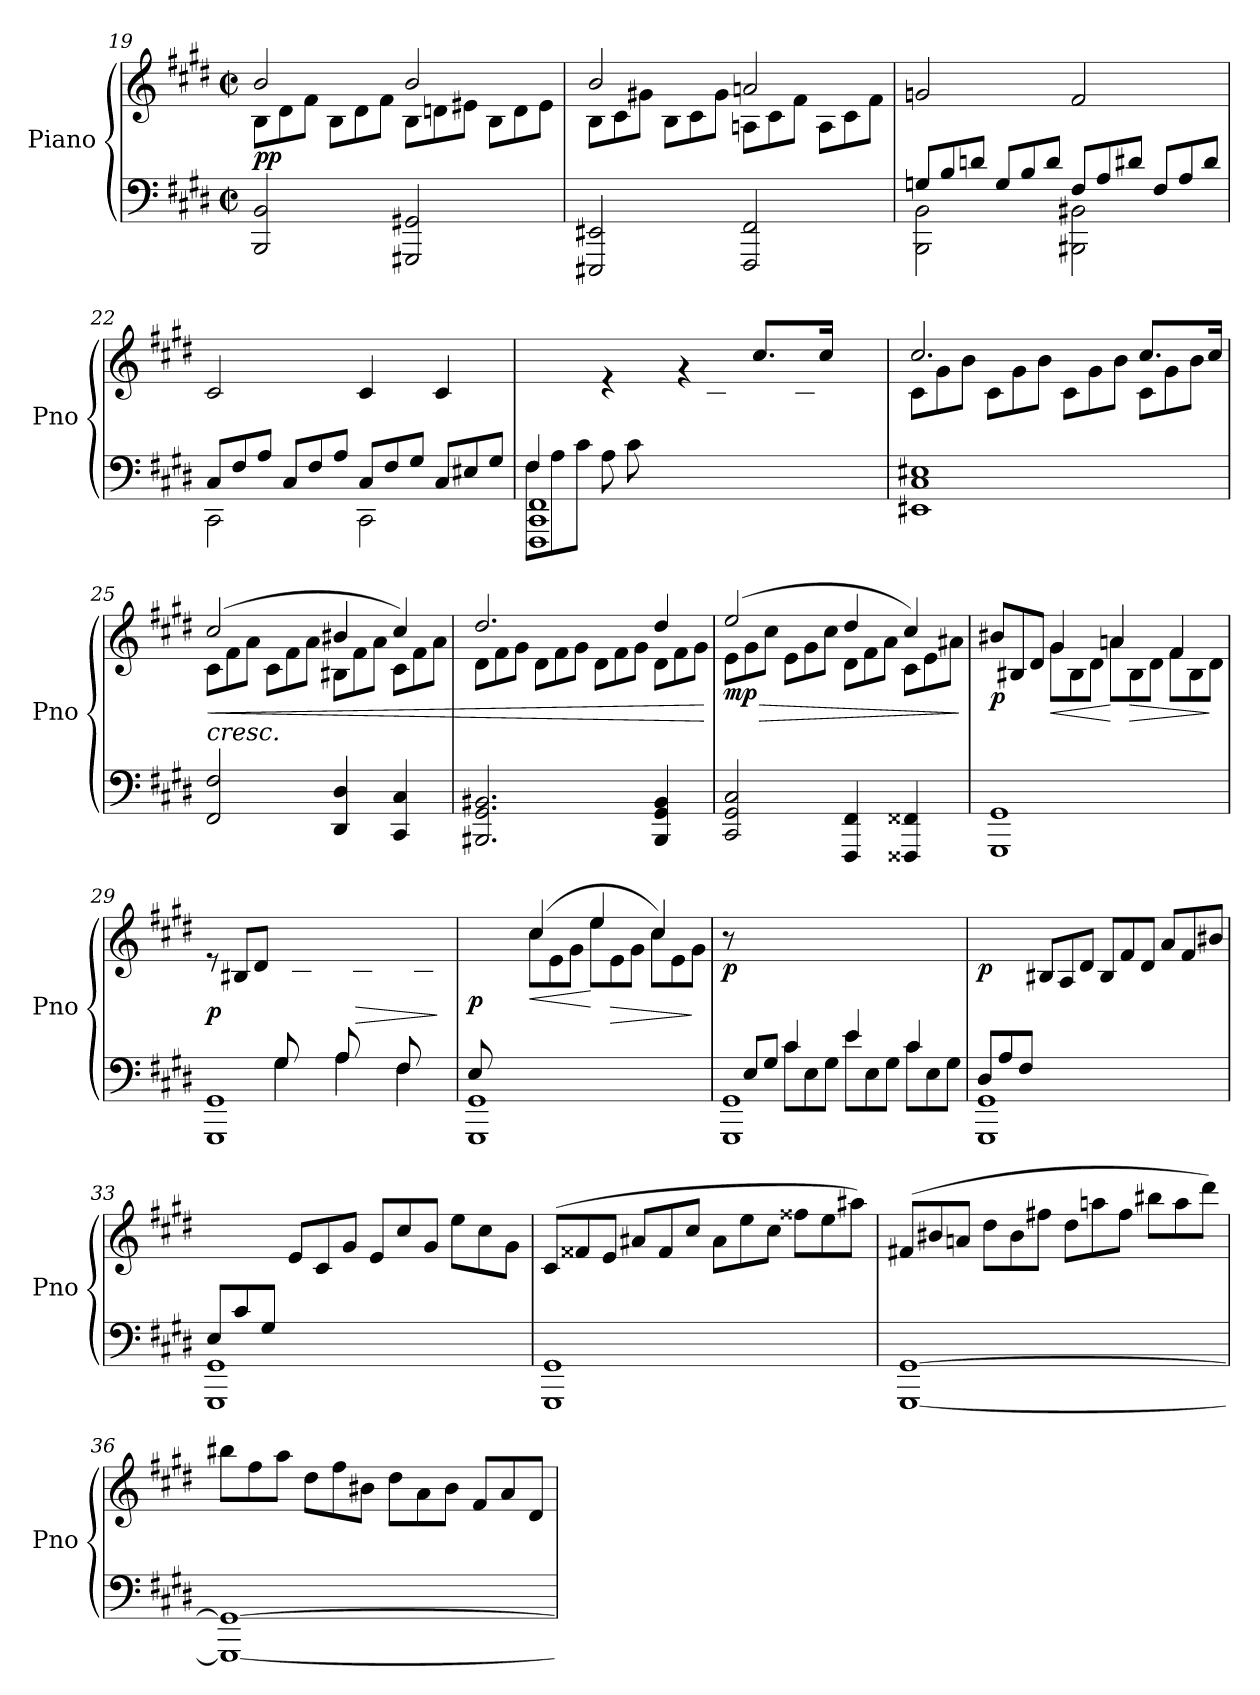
**kern	**kern	**dynam
*part1	*part1	*part1
*staff2	*staff1	*staff1/2
*I"Piano	*	*
*I'Pno	*	*
*clefF4	*clefG2	*
*k[f#c#g#d#]	*k[f#c#g#d#]	*
*M4/4	*M4/4	*
*met(c|)	*met(c|)	*
=19	=19	=19
*	*^	*
*	*	*Xtuplet	*
!	!	!	!LO:DY:b
2BBB/ 2BB/	2b/	12B\L	pp
.	.	12d#\	.
.	.	12f#\J	.
.	.	12B\L	.
.	.	12d#\	.
.	.	12f#\J	.
2GGG#X/ 2GG#X/	2b/	12B\L	.
.	.	12dn\	.
.	.	12e#X\J	.
.	.	12B\L	.
.	.	12d\	.
.	.	12e#\J	.
!!LO:LB:g=z	!!
=20	=20	=20	=20
2EEE#X/ 2EE#X/	2b/	12B\L	.
.	.	12c#\	.
.	.	12g#X\J	.
.	.	12B\L	.
.	.	12c#\	.
.	.	12g#\J	.
2FFF#/ 2FF#/	2an/	12An\L	.
.	.	12c#\	.
.	.	12f#\J	.
.	.	12A\L	.
.	.	12c#\	.
.	.	12f#\J	.
*	*v	*v	*
=21	=21	=21
*Xtuplet	*	*
*^	*	*
12Gn/L	2BBB\ 2BB\	2gn/	.
12B/	.	.	.
12dn/J	.	.	.
12G/L	.	.	.
12B/	.	.	.
12d/J	.	.	.
12F#/L	2BBB#X\ 2BB#X\	2f#/	.
12A/	.	.	.
12d#X/J	.	.	.
12F#/L	.	.	.
12A/	.	.	.
12d#/J	.	.	.
=22	=22	=22	=22
12C#/L	2CC#\	2c#/	.
12F#/	.	.	.
12A/J	.	.	.
12C#/L	.	.	.
12F#/	.	.	.
12A/J	.	.	.
12C#/L	2CC#\	4c#/	.
12F#/	.	.	.
12G#/J	.	.	.
12C#/L	.	4c#/	.
12E#X/	.	.	.
12G#/J	.	.	.
!!LO:LB:g=z
=23	=23	=23	=23
*	*^	*^	*
4F#/	12F#\L	1FFF# 1CC# 1FF#	4ryy	12%5ryy	.
.	12A\	.	.	.	.
.	12c#\J	.	.	.	.
2.ryy	12A\L	.	4re	.	.
.	12c#\	.	.	.	.
.	12%7ryy	.	.	12f#\J	.
.	.	.	4rg	12c#\L	.
.	.	.	.	12f#\	.
.	.	.	.	12a\J	.
.	.	.	8.cc#/L	12c#\L	.
.	.	.	.	12f#\	.
.	.	.	.	12a\J	.
.	.	.	16cc#/Jk	.	.
*v	*v	*v	*	*	*
=24	=24	=24	=24
1EE#X 1C# 1E#X	2.cc#/	12c#\L	.
.	.	12g#\	.
.	.	12b\J	.
.	.	12c#\L	.
.	.	12g#\	.
.	.	12b\J	.
.	.	12c#\L	.
.	.	12g#\	.
.	.	12b\J	.
.	8.cc#/L	12c#\L	.
.	.	12g#\	.
.	.	12b\J	.
.	16cc#/Jk	.	.
=25	=25	=25	=25
!	!LO:TX:b:i:t=cresc.	!	!
!	!	!	!LO:HP:b
2FF#/ 2F#/	(2cc#/	12c#\L	<
.	.	12f#\	.
.	.	12a\J	.
.	.	12c#\L	.
.	.	12f#\	.
.	.	12a\J	.
4DD#/ 4D#/	4b#X/	12B#X\L	.
.	.	12f#\	.
.	.	12a\J	.
4CC#/ 4C#/	4cc#/)	12c#\L	.
.	.	12f#\	.
.	.	12a\J	.
=26	=26	=26	=26
2.BBB#X/ 2.GG#/ 2.BB#X/	2.dd#/	12d#\L	.
.	.	12f#\	.
.	.	12g#\J	.
.	.	12d#\L	.
.	.	12f#\	.
.	.	12g#\J	.
.	.	12d#\L	.
.	.	12f#\	.
.	.	12g#\J	.
4BBB#/ 4GG#/ 4BB#/	4dd#/	12d#\L	.
.	.	12f#\	.
.	.	12g#\J	.
*	*v	*v	*
.	.	[
!!LO:LB:g=z
=27	=27	=27
!	!LO:TX:b:i:t=dim.	!
!	!	!LO:HP:b
*	*^	*
!	!	!	!LO:DY:n=1:b
2CC#/ 2GG#/ 2C#/	(2ee/	12e\L	> mp
.	.	12g#\	.
.	.	12cc#\J	.
.	.	12e\L	.
.	.	12g#\	.
.	.	12cc#\J	.
4FFF#/ 4FF#/	4dd#/	12d#\L	.
.	.	12f#\	.
.	.	12a\J	.
4FFF##X/ 4FF##X/	4cc#/)	12c#\L	.
.	.	12e\	.
.	.	12a#X\J	.
*	*v	*v	*
.	.	]
=28	=28	=28
*	*^	*
!	!	!	!LO:DY:b
1GGG# 1GG#	12b#X/L	4ryy	p
.	12B#X/	.	.
.	12d#/J	.	.
!	!	!	!LO:HP:b
.	4g#/	12g#\L	<
.	.	12B#\	.
.	.	12d#\J	.
.	4an/	12a\L	[
!	!	!	!LO:HP:b
.	.	12B#\	>
.	.	12d#\J	.
.	4f#/	12f#\L	.
.	.	12B#\	.
.	.	12d#\J	]
=29	=29	=29	=29
*^	*	*	*
*	*^	*	*	*
!	!	!	!	!	!LO:DY:b
4ryy	4ryy	1GGG# 1GG#	12re	3ryy	p
.	.	.	12B#X/L	.	.
.	.	.	12d#/J	.	.
4G#\	12G#/L	.	2.ryy	.	.
.	6ryy	.	.	12B#\	.
.	.	.	.	12d#\J	.
4A\	12A/L	.	.	12ryy	.
!	!	!	!	!	!LO:HP:b
.	6ryy	.	.	12B#\	>
.	.	.	.	12d#\J	.
4F#\	12F#/L	.	.	12ryy	.
.	6ryy	.	.	12B#\	.
.	.	.	.	12d#\J	]
*	*v	*v	*	*	*
=30	=30	=30	=30	=30
!	!	!	!	!LO:DY:b
12E/L	1GGG# 1GG#	12ryy	4ryy	p
12%11ryy	.	12e\	.	.
.	.	12g#\J	.	.
!	!	!	!	!LO:HP:b
.	.	(4cc#/	12cc#\L	<
.	.	.	12e\	.
.	.	.	12g#\J	.
.	.	4ee/	12ee\L	[
!	!	!	!	!LO:HP:b
.	.	.	12e\	>
.	.	.	12g#\J	.
.	.	4cc#/)	12cc#\L	.
.	.	.	12e\	.
.	.	.	12g#\J	]
!!LO:LB:g=z
=31	=31	=31	=31	=31
*	*^	*	*	*
!	!	!	!	!	!LO:DY:b
*	*	*	*v	*v	*
12ryy	4ryy	1GGG# 1GG#	12r	p
12E/L	.	.	12%11ryy	.
12G#/J	.	.	.	.
4c#/	12c#\L	.	.	.
.	12E\	.	.	.
.	12G#\J	.	.	.
4e/	12e\L	.	.	.
.	12E\	.	.	.
.	12G#\J	.	.	.
4c#/	12c#\L	.	.	.
.	12E\	.	.	.
.	12G#\J	.	.	.
*	*v	*v	*	*
=32	=32	=32	=32
!	!	!	!LO:DY:b
(>12D#/L	1GGG# 1GG#	4ryy	p
12A/	.	.	.
12F#/J	.	.	.
2.ryy	.	12B#X/L	.
.	.	12A/	.
.	.	12d#/J	.
.	.	12B#/L	.
.	.	12f#/	.
.	.	12d#/J	.
.	.	12a/L	.
.	.	12f#/	.
.	.	12b#X/J)	.
=33	=33	=33	=33
(12E/L	1GGG# 1GG#	4ryy	.
12c#/	.	.	.
12G#/J	.	.	.
2.ryy	.	12e/L	.
.	.	12c#/	.
.	.	12g#/J	.
.	.	12e/L	.
.	.	12cc#/	.
.	.	12g#/J	.
.	.	12ee\L	.
.	.	12cc#\	.
.	.	12g#\J)	.
*v	*v	*	*
!!LO:LB:g=z
=34	=34	=34
1GGG# 1GG#	(>12c#/L	.
.	12f##X/	.
.	12e/J	.
.	12a#X/L	.
.	12f##/	.
.	12cc#/J	.
.	12a#\L	.
.	12ee\	.
.	12cc#\J	.
.	12ff##X\L	.
.	12ee\	.
.	12aa#X\J)	.
=35	=35	=35
[1GGG# [1GG#	(>12f#X/L	.
.	12b#X/	.
.	12an/J	.
.	12dd#\L	.
.	12b#\	.
.	12ff#X\J	.
.	12dd#\L	.
.	12aan\	.
.	12ff#\J	.
.	12bb#X\L	.
.	12aa\	.
.	12ddd#\J)	.
=36	=36	=36
1GGG#_ 1GG#_	12bb#X\L	.
.	12ff#\	.
.	12aa\J	.
.	12dd#\L	.
.	12ff#\	.
.	12b#X\J	.
.	12dd#\L	.
.	12a\	.
.	12b#\J	.
.	12f#/L	.
.	12a/	.
.	12d#/J	.
=	=	=
*-	*-	*-
